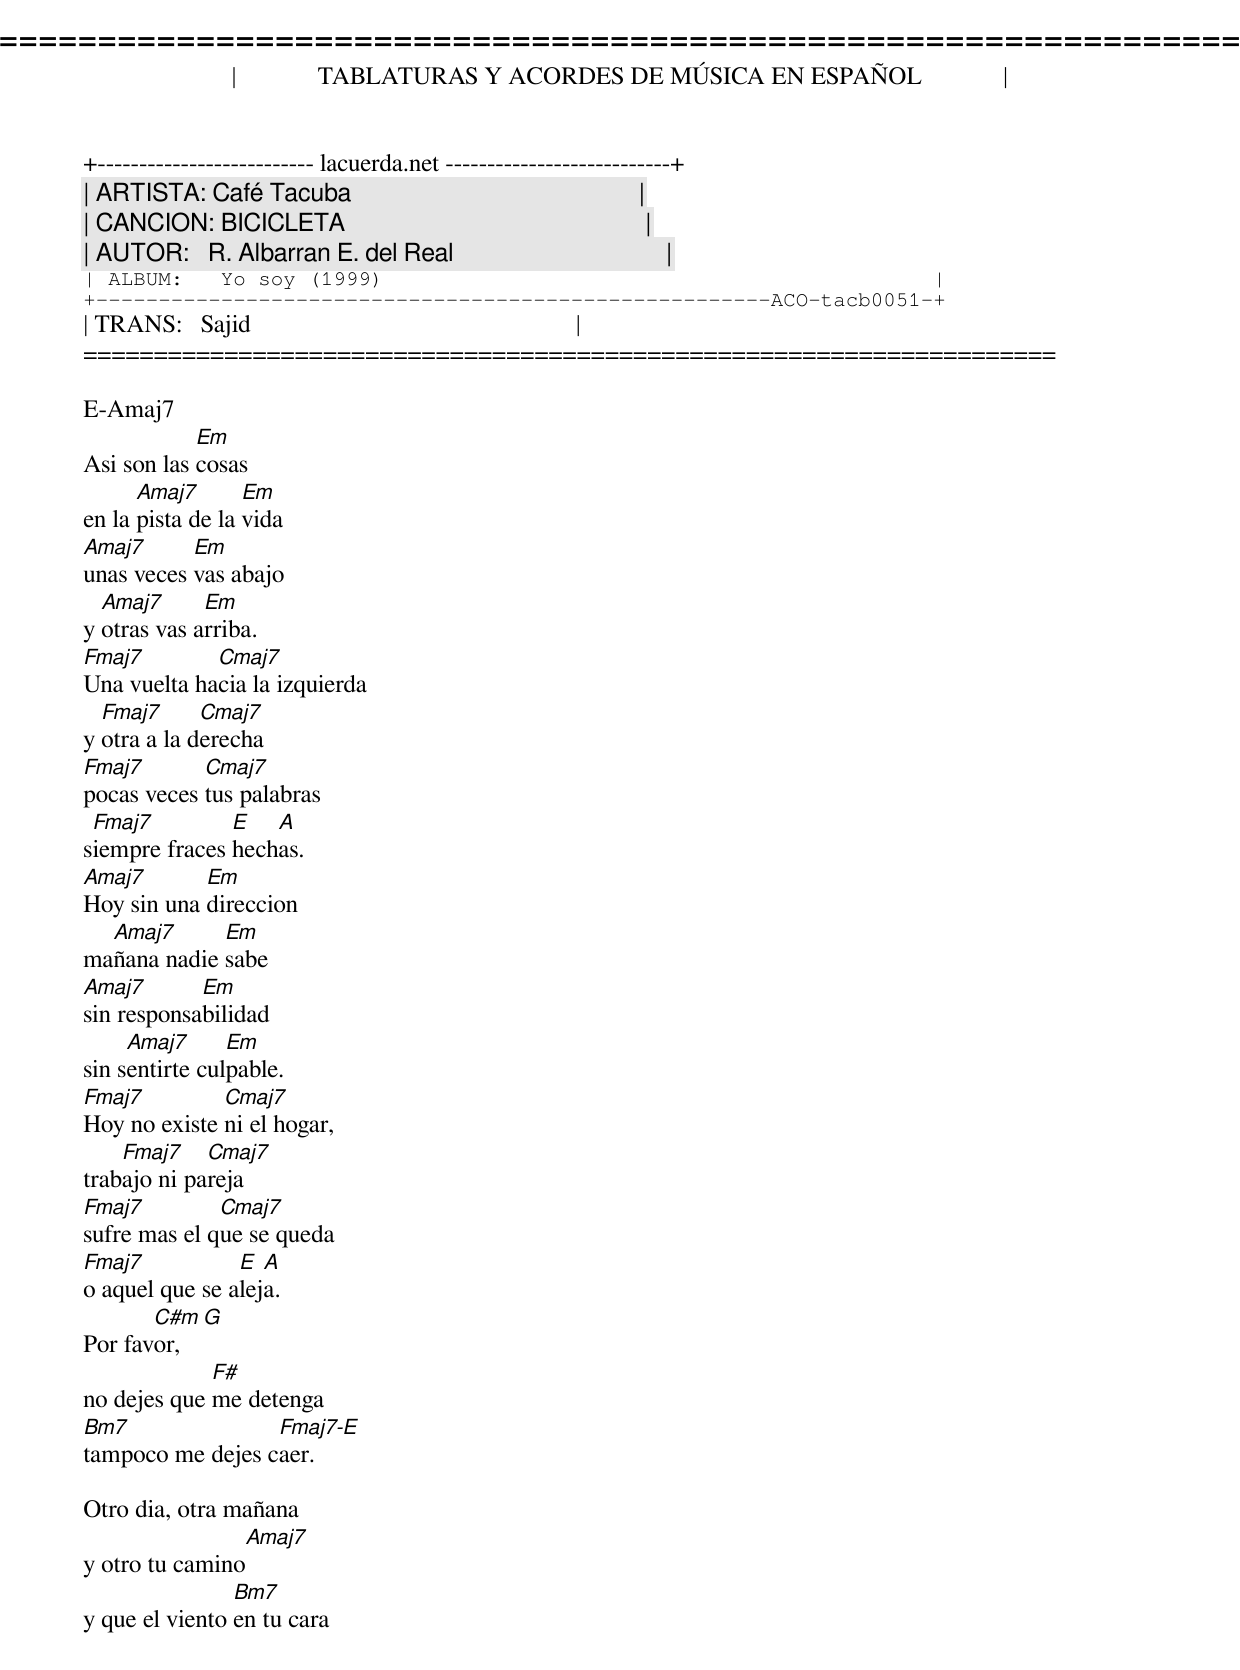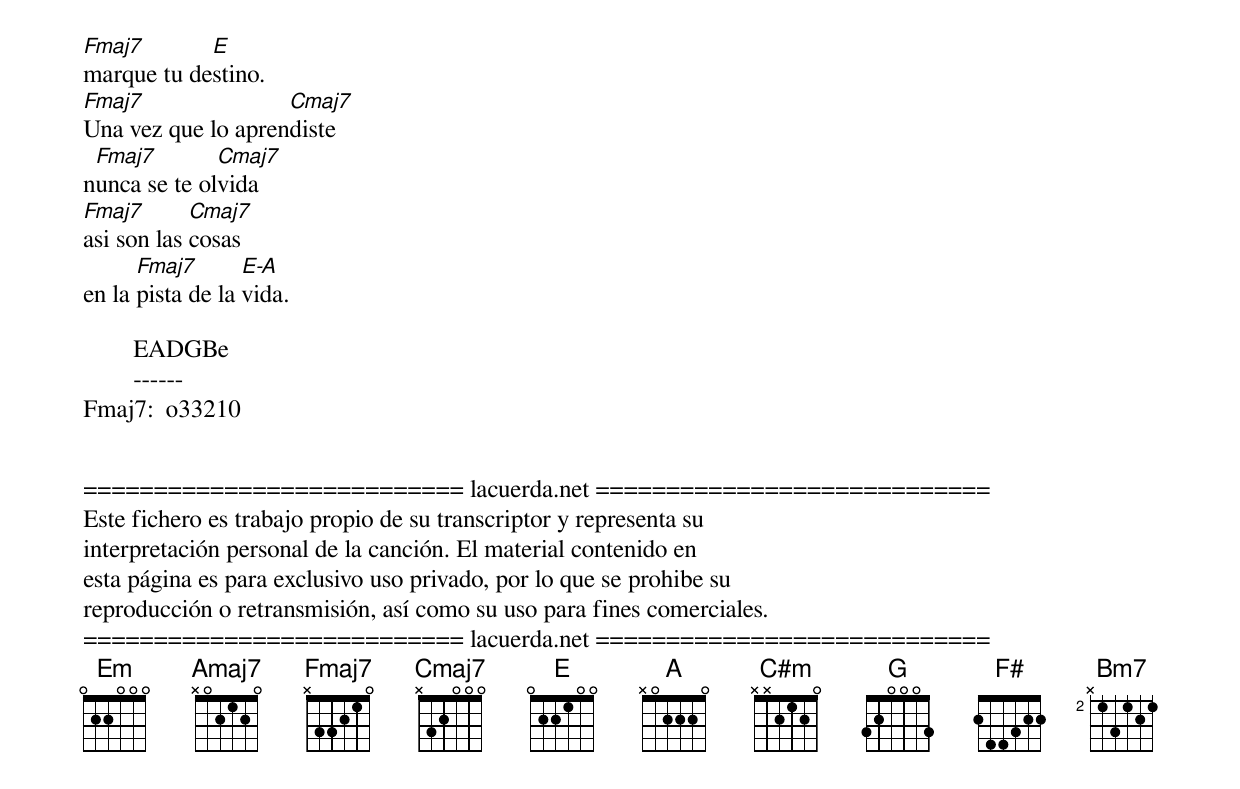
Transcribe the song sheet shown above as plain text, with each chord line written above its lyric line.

=====================================================================
|             TABLATURAS Y ACORDES DE MÚSICA EN ESPAÑOL             |
+-------------------------- lacuerda.net ---------------------------+
| ARTISTA: Café Tacuba                                              |
| CANCION: BICICLETA                                                |
| AUTOR:   R. Albarran E. del Real                                  |
| ALBUM:   Yo soy (1999)                                            |
+------------------------------------------------------ACO-tacb0051-+
| TRANS:   Sajid                                                    |
=====================================================================

E-Amaj7
            Em
Asi son las cosas
      Amaj7       Em
en la pista de la vida
Amaj7      Em
unas veces vas abajo
  Amaj7      Em
y otras vas arriba.
Fmaj7        Cmaj7
Una vuelta hacia la izquierda
  Fmaj7      Cmaj7
y otra a la derecha
Fmaj7       Cmaj7
pocas veces tus palabras
 Fmaj7         E   A
siempre fraces hechas.
Amaj7       Em
Hoy sin una direccion
  Amaj7      Em
mañana nadie sabe
Amaj7       Em
sin responsabilidad
     Amaj7      Em
sin sentirte culpable.
Fmaj7         Cmaj7
Hoy no existe ni el hogar,
    Fmaj7    Cmaj7
trabajo ni pareja
Fmaj7         Cmaj7
sufre mas el que se queda
Fmaj7           E  A
o aquel que se aleja.
       C#m   G
Por favor,
             F#
no dejes que me detenga
Bm7               Fmaj7-E
tampoco me dejes caer.

Otro dia, otra mañana
                  Amaj7
y otro tu camino
                Bm7
y que el viento en tu cara
Fmaj7       E
marque tu destino.
Fmaj7               Cmaj7
Una vez que lo aprendiste
 Fmaj7        Cmaj7
nunca se te olvida
Fmaj7       Cmaj7
asi son las cosas
      Fmaj7       E-A
en la pista de la vida.

        EADGBe
        ------
Amaj7:  X02120
Cmaj7:  332000
Fmaj7:  o33210


=========================== lacuerda.net ============================
Este fichero es trabajo propio de su transcriptor y representa su
interpretación personal de la canción. El material contenido en
esta página es para exclusivo uso privado, por lo que se prohibe su
reproducción o retransmisión, así como su uso para fines comerciales.
=========================== lacuerda.net ============================
